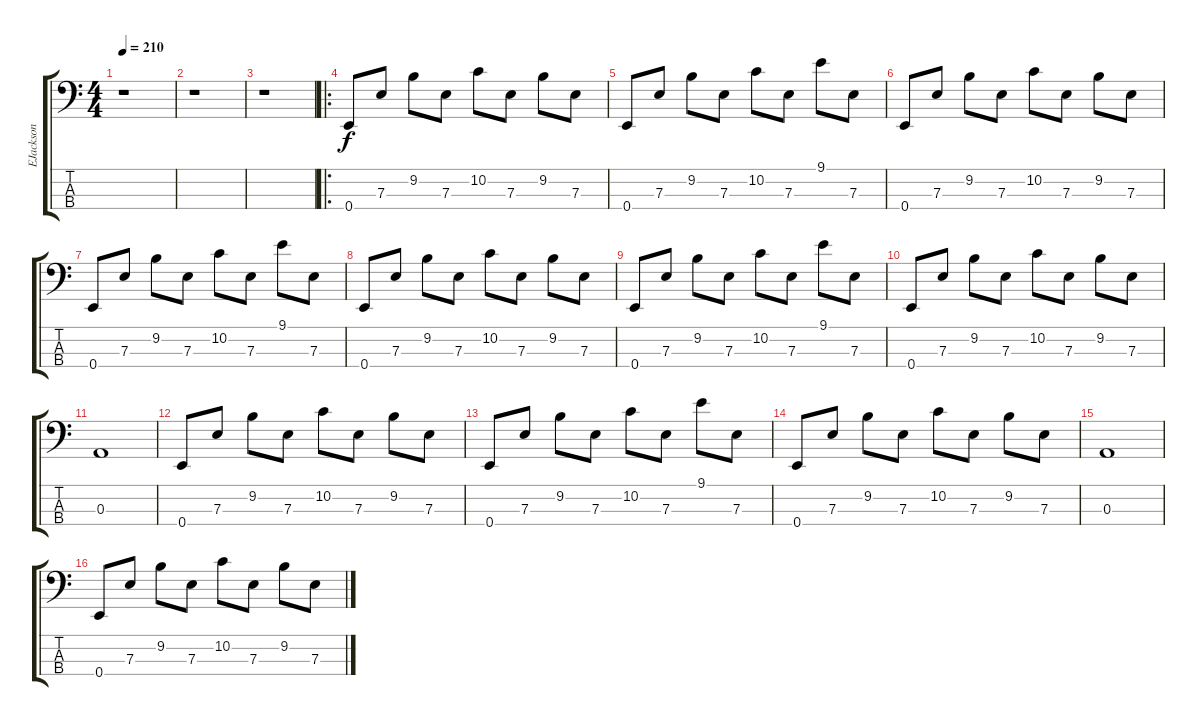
\track ("EJackson" "EJackson") {instrument electricbassfinger}
\staff {score tabs}
\tuning (G2 D2 A1 E1) {hide}
\ts (4 4)
\tempo 210
\clef f4
\ks c
r.1{dy f} |
r.1 |
r.1 |
\ro
0.4.8 7.3.8 9.2.8 7.3.8 10.2.8 7.3.8 9.2.8 7.3.8 |
0.4.8 7.3.8 9.2.8 7.3.8 10.2.8 7.3.8 9.1.8 7.3.8 |
0.4.8 7.3.8 9.2.8 7.3.8 10.2.8 7.3.8 9.2.8 7.3.8 |
0.4.8 7.3.8 9.2.8 7.3.8 10.2.8 7.3.8 9.1.8 7.3.8 |
0.4.8 7.3.8 9.2.8 7.3.8 10.2.8 7.3.8 9.2.8 7.3.8 |
0.4.8 7.3.8 9.2.8 7.3.8 10.2.8 7.3.8 9.1.8 7.3.8 |
0.4.8 7.3.8 9.2.8 7.3.8 10.2.8 7.3.8 9.2.8 7.3.8 |
0.3.1 |
0.4.8 7.3.8 9.2.8 7.3.8 10.2.8 7.3.8 9.2.8 7.3.8 |
0.4.8 7.3.8 9.2.8 7.3.8 10.2.8 7.3.8 9.1.8 7.3.8 |
0.4.8 7.3.8 9.2.8 7.3.8 10.2.8 7.3.8 9.2.8 7.3.8 |
0.3.1 |
0.4.8 7.3.8 9.2.8 7.3.8 10.2.8 7.3.8 9.2.8 7.3.8
